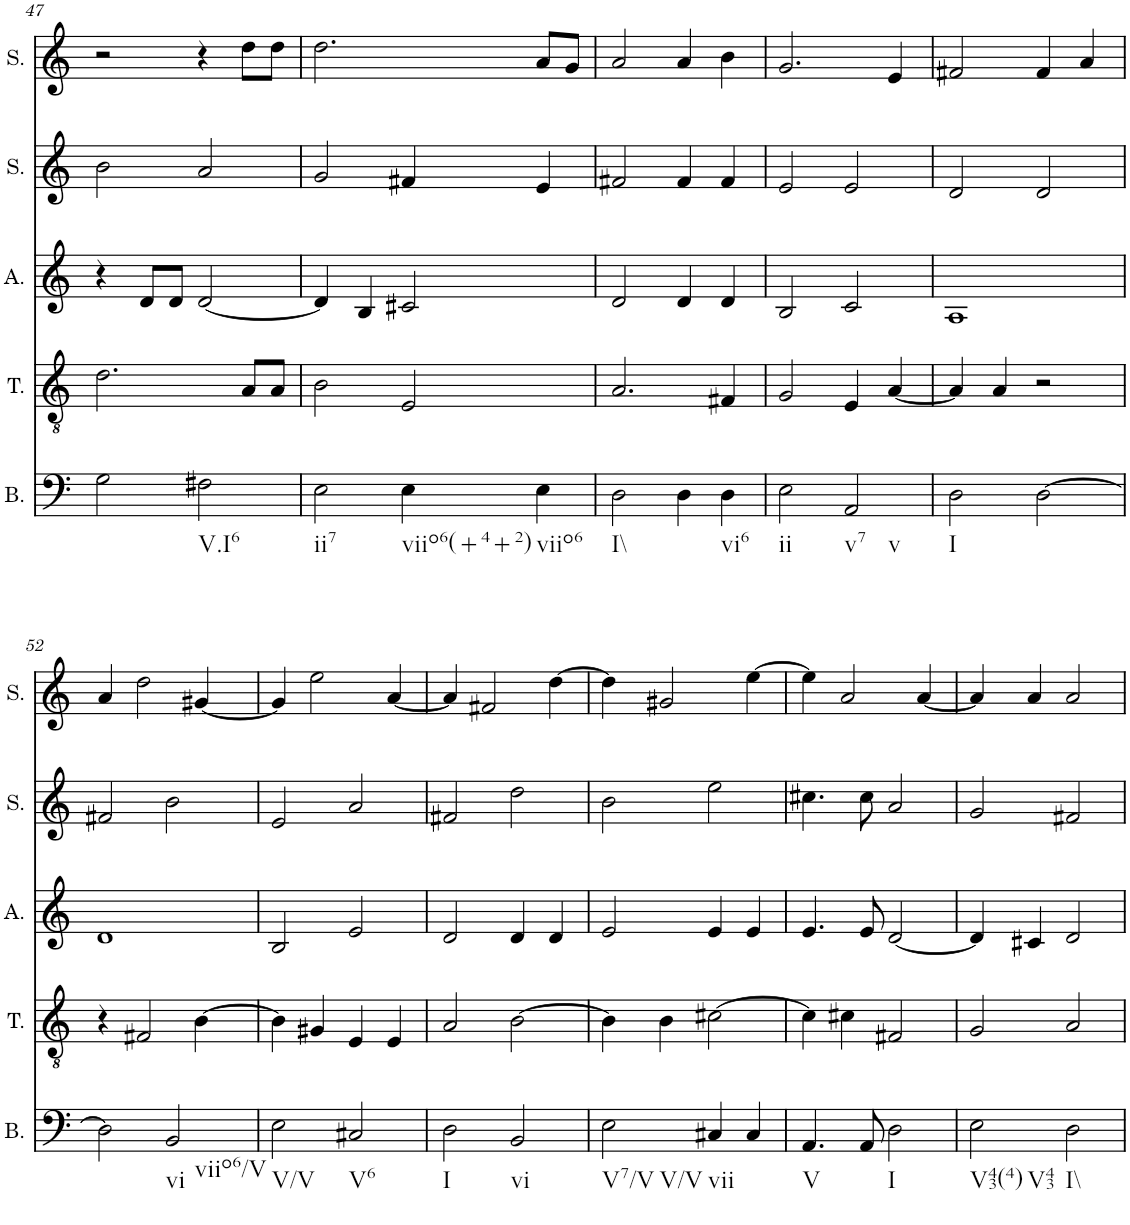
**kern	**kern	**kern	**kern	**kern
*part5	*part4	*part3	*part2	*part1
*staff5	*staff4	*staff3	*staff2	*staff1
*I"Bass	*I"Tenor	*I"Alto	*I"Soprano	*I"Soprano
*I'B.	*I'T.	*I'A.	*I'S.	*I'S.
!!LO:PB:g=z
*clefF4	*clefGv2	*clefG2	*clefG2	*clefG2
*k[]	*k[]	*k[]	*k[]	*k[]
*M4/4	*M4/4	*M4/4	*M4/4	*M4/4
=47	=47	=47	=47	=47
2G\	2.d\	4r	2b\	2r
.	.	8d/L	.	.
.	.	8d/J	.	.
!LO:TX:b:t=V.I6	!	!	!	!
2F#X\	.	[2d/	2a/	4r
.	8A/L	.	.	8dd\L
.	8A/J	.	.	8dd\J
=48	=48	=48	=48	=48
!LO:TX:b:t=ii7	!	!	!	!
2E\	2B\	4d/]	2g/	2.dd\
.	.	4B/	.	.
!LO:TX:b:t=viio6(+4+2)	!	!	!	!
4E\	2E/	2c#X/	4f#X/	.
!LO:TX:b:t=viio6	!	!	!	!
4E\	.	.	4e/	8a/L
.	.	.	.	8g/J
=49	=49	=49	=49	=49
!LO:TX:b:t=I\\	!	!	!	!
2D\	2.A/	2d/	2f#X/	2a/
4D\	.	4d/	4f#/	4a/
!LO:TX:b:t=vi6	!	!	!	!
4D\	4F#X/	4d/	4f#/	4b\
=50	=50	=50	=50	=50
!LO:TX:b:t=ii	!	!	!	!
2E\	2G/	2B/	2e/	2.g/
!LO:TX:b:t=v7	!	!	!	!
!LO:TX:b:t=v	!	!	!	!
2AA/	4E/	2c/	2e/	.
.	[4A/	.	.	4e/
=51	=51	=51	=51	=51
!LO:TX:b:t=I	!	!	!	!
2D\	4A/]	1A	2d/	2f#X/
.	4A/	.	.	.
[2D\	2r	.	2d/	4f#/
.	.	.	.	4a/
!!LO:LB:g=z
=52	=52	=52	=52	=52
2D\]	4r	1d	2f#X/	4a/
.	2F#X/	.	.	2dd\
!LO:TX:b:t=vi	!	!	!	!
!LO:TX:b:t=viio6/V	!	!	!	!
2BB/	.	.	2b\	.
.	[4B\	.	.	[4g#X/
=53	=53	=53	=53	=53
!LO:TX:b:t=V/V	!	!	!	!
2E\	4B\]	2B/	2e/	4g#/]
.	4G#X/	.	.	2ee\
!LO:TX:b:t=V6	!	!	!	!
2C#X/	4E/	2e/	2a/	.
.	4E/	.	.	[4a/
=54	=54	=54	=54	=54
!LO:TX:b:t=I	!	!	!	!
2D\	2A/	2d/	2f#X/	4a/]
.	.	.	.	2f#X/
!LO:TX:b:t=vi	!	!	!	!
2BB/	[2B\	4d/	2dd\	.
.	.	4d/	.	[4dd\
=55	=55	=55	=55	=55
!LO:TX:b:t=V7/V	!	!	!	!
!LO:TX:b:t=V/V	!	!	!	!
2E\	4B\]	2e/	2b\	4dd\]
.	4B\	.	.	2g#X/
!LO:TX:b:t=vii	!	!	!	!
4C#X/	[2c#X\	4e/	2ee\	.
4C#/	.	4e/	.	[4ee\
=56	=56	=56	=56	=56
!LO:TX:b:t=V	!	!	!	!
4.AA/	4c#\]	4.e/	4.cc#X\	4ee\]
.	4c#X\	.	.	2a/
8AA/	.	8e/	8cc#\	.
!LO:TX:b:t=I	!	!	!	!
2D\	2F#X/	[2d/	2a/	.
.	.	.	.	[4a/
=57	=57	=57	=57	=57
!LO:TX:b:t=V43(4)	!	!	!	!
!LO:TX:b:t=V43	!	!	!	!
2E\	2G/	4d/]	2g/	4a/]
.	.	4c#X/	.	4a/
!LO:TX:b:t=I\\	!	!	!	!
2D\	2A/	2d/	2f#X/	2a/
=	=	=	=	=
*-	*-	*-	*-	*-
